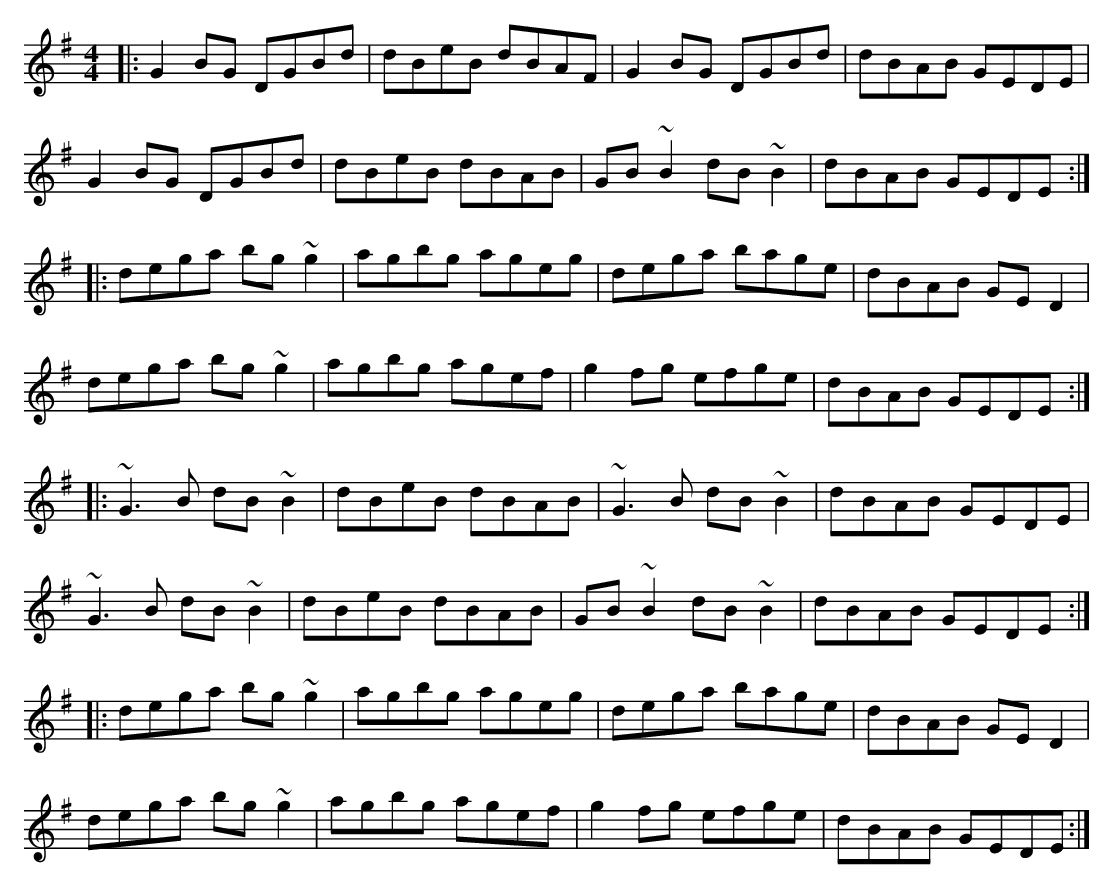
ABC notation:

X:1
M:4/4
K:G
|:G2BG DGBd|dBeB dBAF|G2BG DGBd|dBAB GEDE|
G2BG DGBd|dBeB dBAB|GB~B2 dB~B2|dBAB GEDE:|
|:dega bg~g2|agbg ageg|dega bage|dBAB GED2|
dega bg~g2|agbg agef|g2fg efge|dBAB GEDE:|
|:~G3B dB~B2|dBeB dBAB|~G3B dB~B2|dBAB GEDE|
~G3B dB~B2|dBeB dBAB|GB~B2 dB~B2|dBAB GEDE:|
|:dega bg~g2|agbg ageg|dega bage|dBAB GED2|
dega bg~g2|agbg agef|g2fg efge|dBAB GEDE:|
